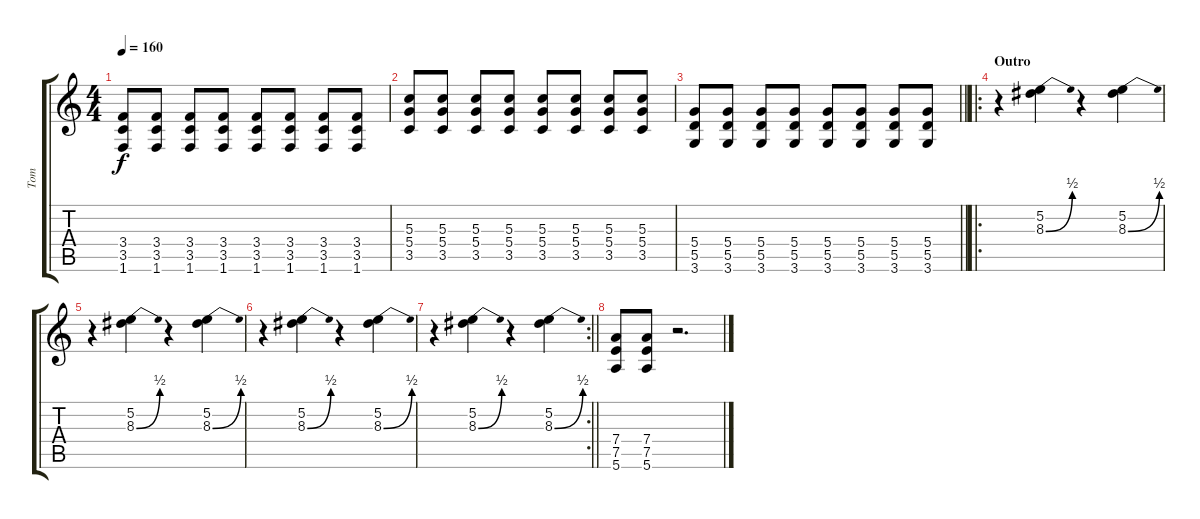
\track ("Tom" "Tom") {instrument distortionguitar}
\staff {score tabs}
\tuning (E4 B3 G3 D3 A2 E2) {hide}
\ts (4 4)
\tempo 160
\clef g2
\ks c
(3.4 3.5 1.6).8{dy f} (3.4 3.5 1.6).8 (3.4 3.5 1.6).8 (3.4 3.5 1.6).8 (3.4 3.5 1.6).8 (3.4 3.5 1.6).8 (3.4 3.5 1.6).8 (3.4 3.5 1.6).8 |
(5.3 5.4 3.5).8 (5.3 5.4 3.5).8 (5.3 5.4 3.5).8 (5.3 5.4 3.5).8 (5.3 5.4 3.5).8 (5.3 5.4 3.5).8 (5.3 5.4 3.5).8 (5.3 5.4 3.5).8 |
\barLineRight lightlight
(5.4 5.5 3.6).8 (5.4 5.5 3.6).8 (5.4 5.5 3.6).8 (5.4 5.5 3.6).8 (5.4 5.5 3.6).8 (5.4 5.5 3.6).8 (5.4 5.5 3.6).8 (5.4 5.5 3.6).8 |
\ro
\section ("" "Outro")
r.4 (5.2 8.3{be (bend 0 0 60 2)}).4 r.4 (5.2 8.3{be (bend 0 0 60 2)}).4 |
r.4 (5.2 8.3{be (bend 0 0 60 2)}).4 r.4 (5.2 8.3{be (bend 0 0 60 2)}).4 |
r.4 (5.2 8.3{be (bend 0 0 60 2)}).4 r.4 (5.2 8.3{be (bend 0 0 60 2)}).4 |
\rc 2
\barLineRight lightlight
r.4 (5.2 8.3{be (bend 0 0 60 2)}).4 r.4 (5.2 8.3{be (bend 0 0 60 2)}).4 |
(7.4 7.5 5.6).8 (7.4 7.5 5.6).8 r.2{d}
